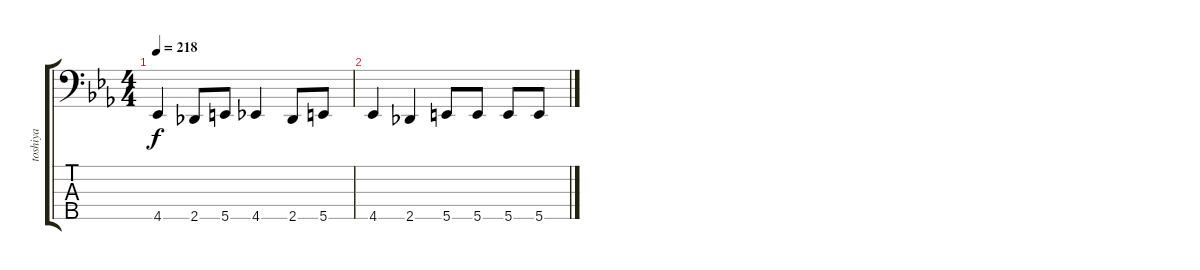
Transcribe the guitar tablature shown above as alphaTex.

\track ("toshiya" "toshiya") {instrument slapbass2}
\staff {score tabs}
\tuning (G2 D2 A1 E1 B0) {hide}
\ts (4 4)
\tempo 218
\clef f4
\ks eb
4.5.4{dy f} 2.5.8 5.5.8 4.5.4 2.5.8 5.5.8 |
4.5.4 2.5.4 5.5.8 5.5.8 5.5.8 5.5.8
